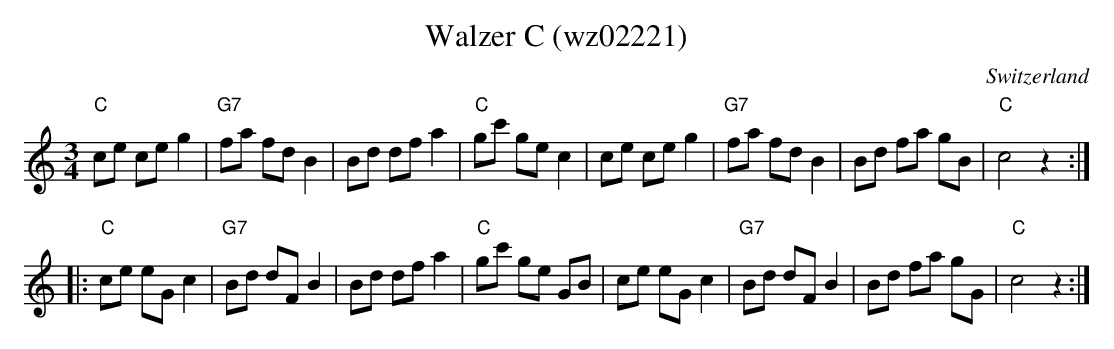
X:1
T:Walzer C (wz02221)
O:Switzerland
M:3/4
L:1/8
K:C major
"C"ce ceg2 | "G7"fa fdB2 | Bd dfa2 | "C"gc' gec2 | ce ceg2 | "G7"fa fdB2 | Bd fa gB | "C"c4z2 :|
|: "C"ce eGc2 | "G7"Bd dFB2 | Bd dfa2 | "C"gc' ge GB | ce eGc2 | "G7"Bd dFB2 | Bd fa gG | "C"c4z2 :|
